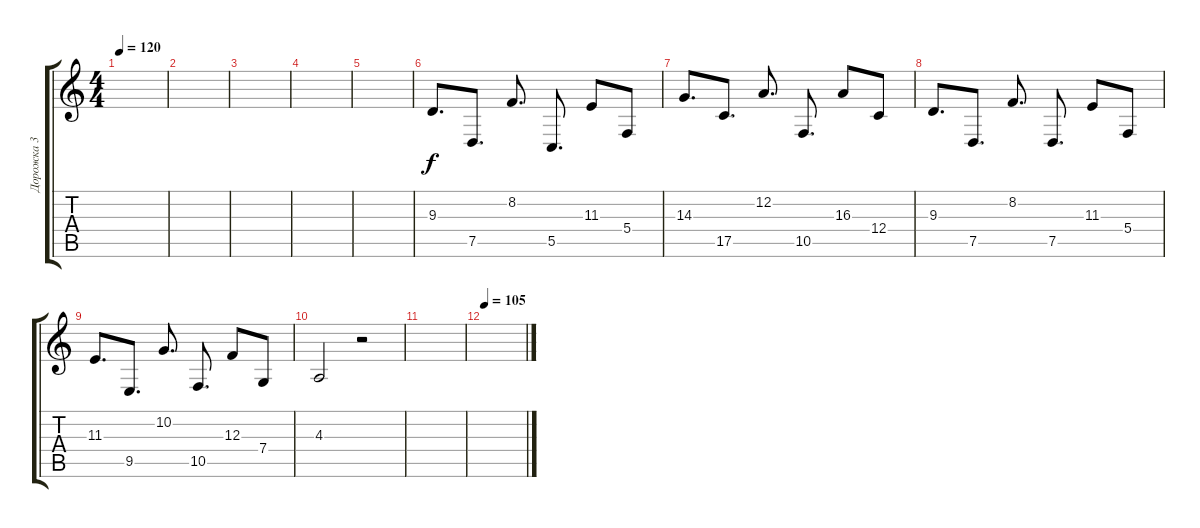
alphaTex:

\track ("Дорожка 3" "Дорожка 3") {instrument fx7echoes}
\staff {score tabs}
\tuning (D4 A3 F3 C3 G2 D2) {hide}
\ts (4 4)
\tempo 120
\clef g2
\ks c
|
|
|
|
|
9.3.8{d} 7.5.8{d} 8.2.8{d} 5.5.8{d} 11.3.8 5.4.8 |
14.3.8{d} 17.5.8{d} 12.2.8{d} 10.5.8{d} 16.3.8 12.4.8 |
9.3.8{d} 7.5.8{d} 8.2.8{d} 7.5.8{d} 11.3.8 5.4.8 |
11.3.8{d} 9.5.8{d} 10.2.8{d} 10.5.8{d} 12.3.8 7.4.8 |
4.3.2 r.2 |
|
\tempo 105
